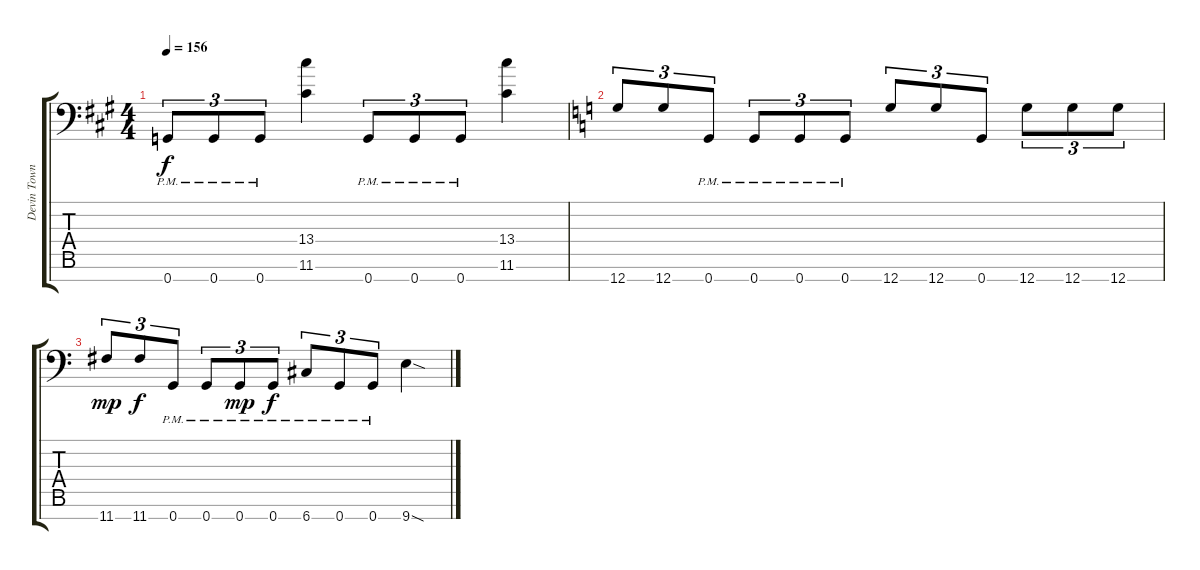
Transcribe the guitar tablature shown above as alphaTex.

\track ("Devin Townsend Rhythm" "Devin Town") {instrument distortionguitar}
\staff {score tabs}
\tuning (D4 A3 F3 C3 G2 D2 G1) {hide}
\ts (4 4)
\tempo 156
\clef f4
\ks a
0.7{pm}.8{tu (3 2) dy f} 0.7{pm}.8{tu (3 2)} 0.7{pm}.8{tu (3 2)} (13.4 11.6).4 0.7{pm}.8{tu (3 2)} 0.7{pm}.8{tu (3 2)} 0.7{pm}.8{tu (3 2)} (13.4 11.6).4 |
\ks c
12.7.8{tu (3 2)} 12.7.8{tu (3 2)} 0.7{pm}.8{tu (3 2)} 0.7{pm}.8{tu (3 2)} 0.7{pm}.8{tu (3 2)} 0.7{pm}.8{tu (3 2)} 12.7.8{tu (3 2)} 12.7.8{tu (3 2)} 0.7.8{tu (3 2)} 12.7.8{tu (3 2)} 12.7.8{tu (3 2)} 12.7.8{tu (3 2)} |
11.7.8{tu (3 2) dy mp} 11.7.8{tu (3 2) dy f} 0.7{pm}.8{tu (3 2)} 0.7{pm}.8{tu (3 2)} 0.7{pm}.8{tu (3 2) dy mp} 0.7{pm}.8{tu (3 2) dy f} 6.7{pm}.8{tu (3 2)} 0.7{pm}.8{tu (3 2)} 0.7{pm}.8{tu (3 2)} 9.7{sod}.4
